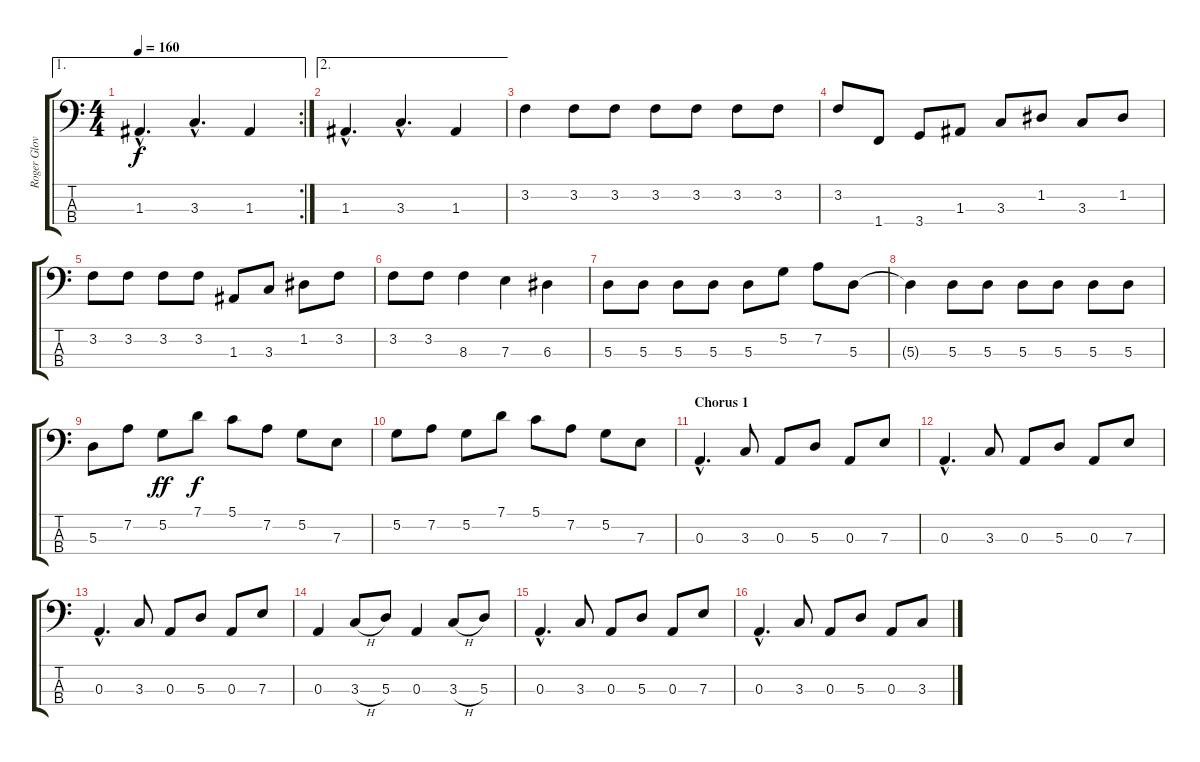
\track ("Roger Glover" "Roger Glov") {instrument electricbasspick}
\staff {score tabs}
\tuning (G2 D2 A1 E1) {hide}
\ae 1
\rc 2
\ts (4 4)
\tempo 160
\clef f4
\ks c
1.3{hac}.4{d dy f} 3.3{hac}.4{d} 1.3.4 |
\ae 2
1.3{hac}.4{d} 3.3{hac}.4{d} 1.3.4 |
3.2.4 3.2.8 3.2.8 3.2.8 3.2.8 3.2.8 3.2.8 |
3.2.8 1.4.8 3.4.8 1.3.8 3.3.8 1.2.8 3.3.8 1.2.8 |
3.2.8 3.2.8 3.2.8 3.2.8 1.3.8 3.3.8 1.2.8 3.2.8 |
3.2.8 3.2.8 8.3.4 7.3.4 6.3.4 |
5.3.8 5.3.8 5.3.8 5.3.8 5.3.8 5.2.8 7.2.8 5.3.8 |
5.3{t}.4 5.3.8 5.3.8 5.3.8 5.3.8 5.3.8 5.3.8 |
5.3.8 7.2.8 5.2.8{dy ff} 7.1.8{dy f} 5.1.8 7.2.8 5.2.8 7.3.8 |
5.2.8 7.2.8 5.2.8 7.1.8 5.1.8 7.2.8 5.2.8 7.3.8 |
\section ("" "Chorus 1")
0.3{hac}.4{d} 3.3.8 0.3.8 5.3.8 0.3.8 7.3.8 |
0.3{hac}.4{d} 3.3.8 0.3.8 5.3.8 0.3.8 7.3.8 |
0.3{hac}.4{d} 3.3.8 0.3.8 5.3.8 0.3.8 7.3.8 |
0.3.4 3.3{h}.8 5.3.8 0.3.4 3.3{h}.8 5.3.8 |
0.3{hac}.4{d} 3.3.8 0.3.8 5.3.8 0.3.8 7.3.8 |
0.3{hac}.4{d} 3.3.8 0.3.8 5.3.8 0.3.8 3.3.8
